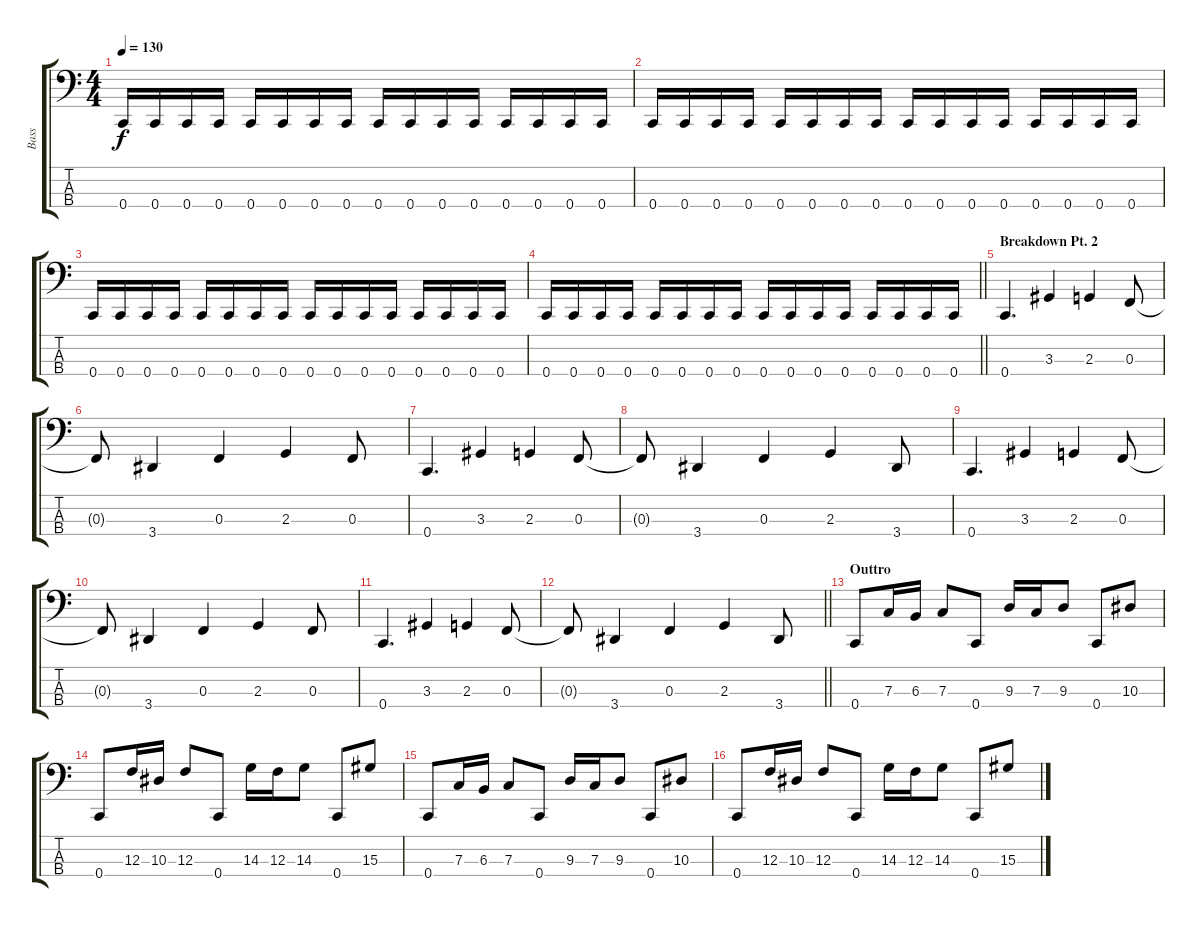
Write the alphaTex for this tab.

\track ("Bass" "Bass") {instrument electricbassfinger}
\staff {score tabs}
\tuning (Eb2 Bb1 F1 C1) {hide}
\ts (4 4)
\tempo 130
\clef f4
\ks c
0.4.16{dy f} 0.4.16 0.4.16 0.4.16 0.4.16 0.4.16 0.4.16 0.4.16 0.4.16 0.4.16 0.4.16 0.4.16 0.4.16 0.4.16 0.4.16 0.4.16 |
0.4.16 0.4.16 0.4.16 0.4.16 0.4.16 0.4.16 0.4.16 0.4.16 0.4.16 0.4.16 0.4.16 0.4.16 0.4.16 0.4.16 0.4.16 0.4.16 |
0.4.16 0.4.16 0.4.16 0.4.16 0.4.16 0.4.16 0.4.16 0.4.16 0.4.16 0.4.16 0.4.16 0.4.16 0.4.16 0.4.16 0.4.16 0.4.16 |
\barLineRight lightlight
0.4.16 0.4.16 0.4.16 0.4.16 0.4.16 0.4.16 0.4.16 0.4.16 0.4.16 0.4.16 0.4.16 0.4.16 0.4.16 0.4.16 0.4.16 0.4.16 |
\section ("" "Breakdown Pt. 2")
0.4.4{d} 3.3.4 2.3.4 0.3.8 |
0.3{t}.8 3.4.4 0.3.4 2.3.4 0.3.8 |
0.4.4{d} 3.3.4 2.3.4 0.3.8 |
0.3{t}.8 3.4.4 0.3.4 2.3.4 3.4.8 |
0.4.4{d} 3.3.4 2.3.4 0.3.8 |
0.3{t}.8 3.4.4 0.3.4 2.3.4 0.3.8 |
0.4.4{d} 3.3.4 2.3.4 0.3.8 |
\barLineRight lightlight
0.3{t}.8 3.4.4 0.3.4 2.3.4 3.4.8 |
\section ("" "Outtro")
0.4.8 7.3.16 6.3.16 7.3.8 0.4.8 9.3.16 7.3.16 9.3.8 0.4.8 10.3.8 |
0.4.8 12.3.16 10.3.16 12.3.8 0.4.8 14.3.16 12.3.16 14.3.8 0.4.8 15.3.8 |
0.4.8 7.3.16 6.3.16 7.3.8 0.4.8 9.3.16 7.3.16 9.3.8 0.4.8 10.3.8 |
0.4.8 12.3.16 10.3.16 12.3.8 0.4.8 14.3.16 12.3.16 14.3.8 0.4.8 15.3.8
